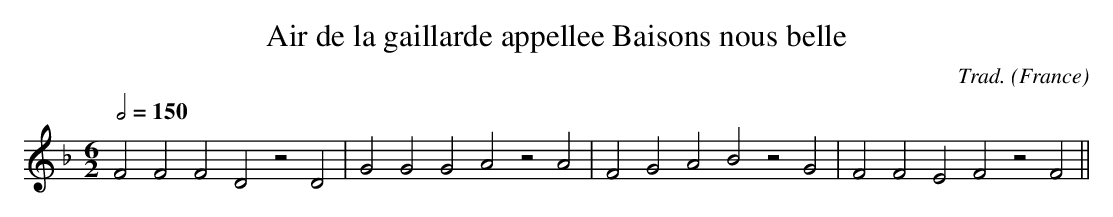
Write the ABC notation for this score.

X:1
T:Air de la gaillarde appellee Baisons nous belle
C:Trad.
O:France
M:6/2
L:1/2
Q:1/2=150
K:F
F F F D z D | G G G A z A | F G A B z G | F F E F z F ||
